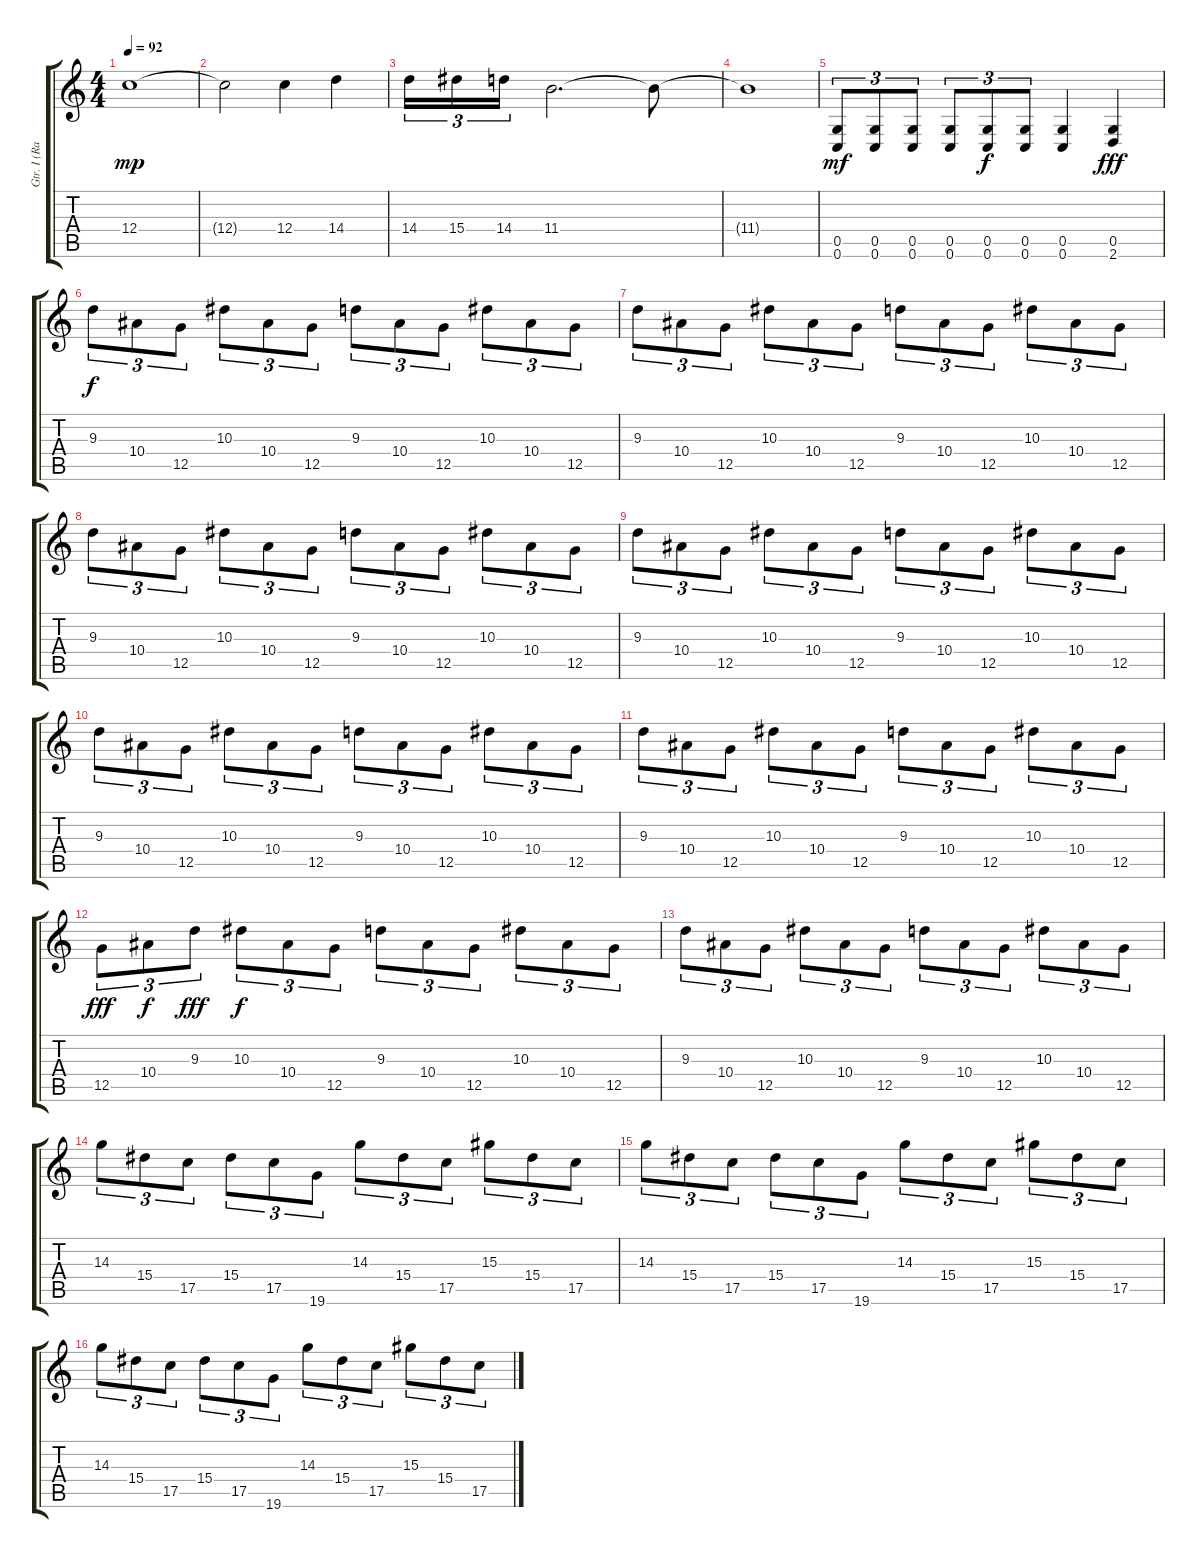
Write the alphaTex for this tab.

\track ("Gtr. I (Raivio)" "Gtr. I (Ra") {instrument distortionguitar}
\staff {score tabs}
\tuning (D4 A3 F3 C3 G2 C2) {hide}
\ts (4 4)
\tempo 92
\clef g2
\ks c
12.4.1{dy mp} |
12.4{t}.2 12.4.4 14.4.4 |
14.4.16{tu (3 2)} 15.4.16{tu (3 2)} 14.4.16{tu (3 2)} 11.4.2{d} 11.4{t}.8 |
11.4{t}.1 |
(0.5 0.6).8{tu (3 2) dy mf} (0.5 0.6).8{tu (3 2)} (0.5 0.6).8{tu (3 2)} (0.5 0.6).8{tu (3 2)} (0.5 0.6).8{tu (3 2) dy f} (0.5 0.6).8{tu (3 2)} (0.5 0.6).4 (0.5 2.6).4{dy fff} |
9.3.8{tu (3 2) dy f} 10.4.8{tu (3 2)} 12.5.8{tu (3 2)} 10.3.8{tu (3 2)} 10.4.8{tu (3 2)} 12.5.8{tu (3 2)} 9.3.8{tu (3 2)} 10.4.8{tu (3 2)} 12.5.8{tu (3 2)} 10.3.8{tu (3 2)} 10.4.8{tu (3 2)} 12.5.8{tu (3 2)} |
9.3.8{tu (3 2)} 10.4.8{tu (3 2)} 12.5.8{tu (3 2)} 10.3.8{tu (3 2)} 10.4.8{tu (3 2)} 12.5.8{tu (3 2)} 9.3.8{tu (3 2)} 10.4.8{tu (3 2)} 12.5.8{tu (3 2)} 10.3.8{tu (3 2)} 10.4.8{tu (3 2)} 12.5.8{tu (3 2)} |
9.3.8{tu (3 2)} 10.4.8{tu (3 2)} 12.5.8{tu (3 2)} 10.3.8{tu (3 2)} 10.4.8{tu (3 2)} 12.5.8{tu (3 2)} 9.3.8{tu (3 2)} 10.4.8{tu (3 2)} 12.5.8{tu (3 2)} 10.3.8{tu (3 2)} 10.4.8{tu (3 2)} 12.5.8{tu (3 2)} |
9.3.8{tu (3 2)} 10.4.8{tu (3 2)} 12.5.8{tu (3 2)} 10.3.8{tu (3 2)} 10.4.8{tu (3 2)} 12.5.8{tu (3 2)} 9.3.8{tu (3 2)} 10.4.8{tu (3 2)} 12.5.8{tu (3 2)} 10.3.8{tu (3 2)} 10.4.8{tu (3 2)} 12.5.8{tu (3 2)} |
9.3.8{tu (3 2)} 10.4.8{tu (3 2)} 12.5.8{tu (3 2)} 10.3.8{tu (3 2)} 10.4.8{tu (3 2)} 12.5.8{tu (3 2)} 9.3.8{tu (3 2)} 10.4.8{tu (3 2)} 12.5.8{tu (3 2)} 10.3.8{tu (3 2)} 10.4.8{tu (3 2)} 12.5.8{tu (3 2)} |
9.3.8{tu (3 2)} 10.4.8{tu (3 2)} 12.5.8{tu (3 2)} 10.3.8{tu (3 2)} 10.4.8{tu (3 2)} 12.5.8{tu (3 2)} 9.3.8{tu (3 2)} 10.4.8{tu (3 2)} 12.5.8{tu (3 2)} 10.3.8{tu (3 2)} 10.4.8{tu (3 2)} 12.5.8{tu (3 2)} |
12.5.8{tu (3 2) dy fff} 10.4.8{tu (3 2) dy f} 9.3.8{tu (3 2) dy fff} 10.3.8{tu (3 2) dy f} 10.4.8{tu (3 2)} 12.5.8{tu (3 2)} 9.3.8{tu (3 2)} 10.4.8{tu (3 2)} 12.5.8{tu (3 2)} 10.3.8{tu (3 2)} 10.4.8{tu (3 2)} 12.5.8{tu (3 2)} |
9.3.8{tu (3 2)} 10.4.8{tu (3 2)} 12.5.8{tu (3 2)} 10.3.8{tu (3 2)} 10.4.8{tu (3 2)} 12.5.8{tu (3 2)} 9.3.8{tu (3 2)} 10.4.8{tu (3 2)} 12.5.8{tu (3 2)} 10.3.8{tu (3 2)} 10.4.8{tu (3 2)} 12.5.8{tu (3 2)} |
14.3.8{tu (3 2)} 15.4.8{tu (3 2)} 17.5.8{tu (3 2)} 15.4.8{tu (3 2)} 17.5.8{tu (3 2)} 19.6.8{tu (3 2)} 14.3.8{tu (3 2)} 15.4.8{tu (3 2)} 17.5.8{tu (3 2)} 15.3.8{tu (3 2)} 15.4.8{tu (3 2)} 17.5.8{tu (3 2)} |
14.3.8{tu (3 2)} 15.4.8{tu (3 2)} 17.5.8{tu (3 2)} 15.4.8{tu (3 2)} 17.5.8{tu (3 2)} 19.6.8{tu (3 2)} 14.3.8{tu (3 2)} 15.4.8{tu (3 2)} 17.5.8{tu (3 2)} 15.3.8{tu (3 2)} 15.4.8{tu (3 2)} 17.5.8{tu (3 2)} |
14.3.8{tu (3 2)} 15.4.8{tu (3 2)} 17.5.8{tu (3 2)} 15.4.8{tu (3 2)} 17.5.8{tu (3 2)} 19.6.8{tu (3 2)} 14.3.8{tu (3 2)} 15.4.8{tu (3 2)} 17.5.8{tu (3 2)} 15.3.8{tu (3 2)} 15.4.8{tu (3 2)} 17.5.8{tu (3 2)}
